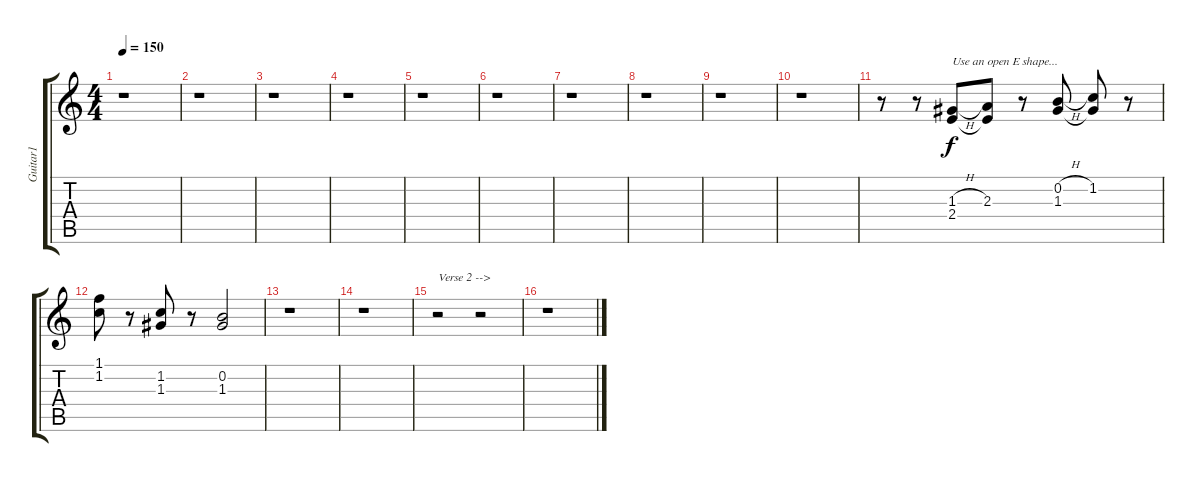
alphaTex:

\track ("Guitar1" "Guitar1") {instrument distortionguitar}
\staff {score tabs}
\tuning (E4 B3 G3 D3 A2 E2) {hide}
\ts (4 4)
\tempo 150
\clef g2
\ks c
r.1{dy f} |
r.1 |
r.1 |
r.1 |
r.1 |
r.1 |
r.1 |
r.1 |
r.1 |
r.1 |
r.8 r.8 (1.3{h} 2.4).8{txt "Use an open E shape..."} (2.3 2.4{t}).8 r.8 (0.2{h} 1.3).8 (1.2 1.3{t}).8 r.8 |
(1.1 1.2).8 r.8 (1.2 1.3).8 r.8 (0.2 1.3).2 |
r.1 |
r.1 |
r.2{txt "Verse 2 -->"} r.2 |
r.1
